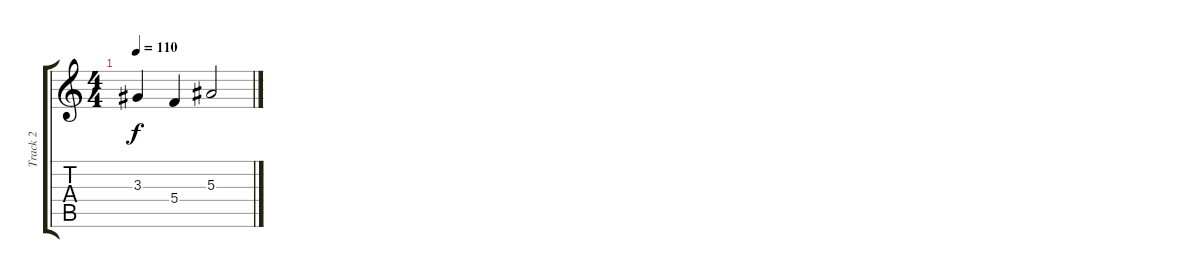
\track ("Track 2" "Track 2") {instrument distortionguitar}
\staff {score tabs}
\tuning (D4 A3 F3 C3 G2 C2) {hide}
\ts (4 4)
\tempo 110
\clef g2
\ks c
3.3.4{dy f} 5.4.4 5.3.2
